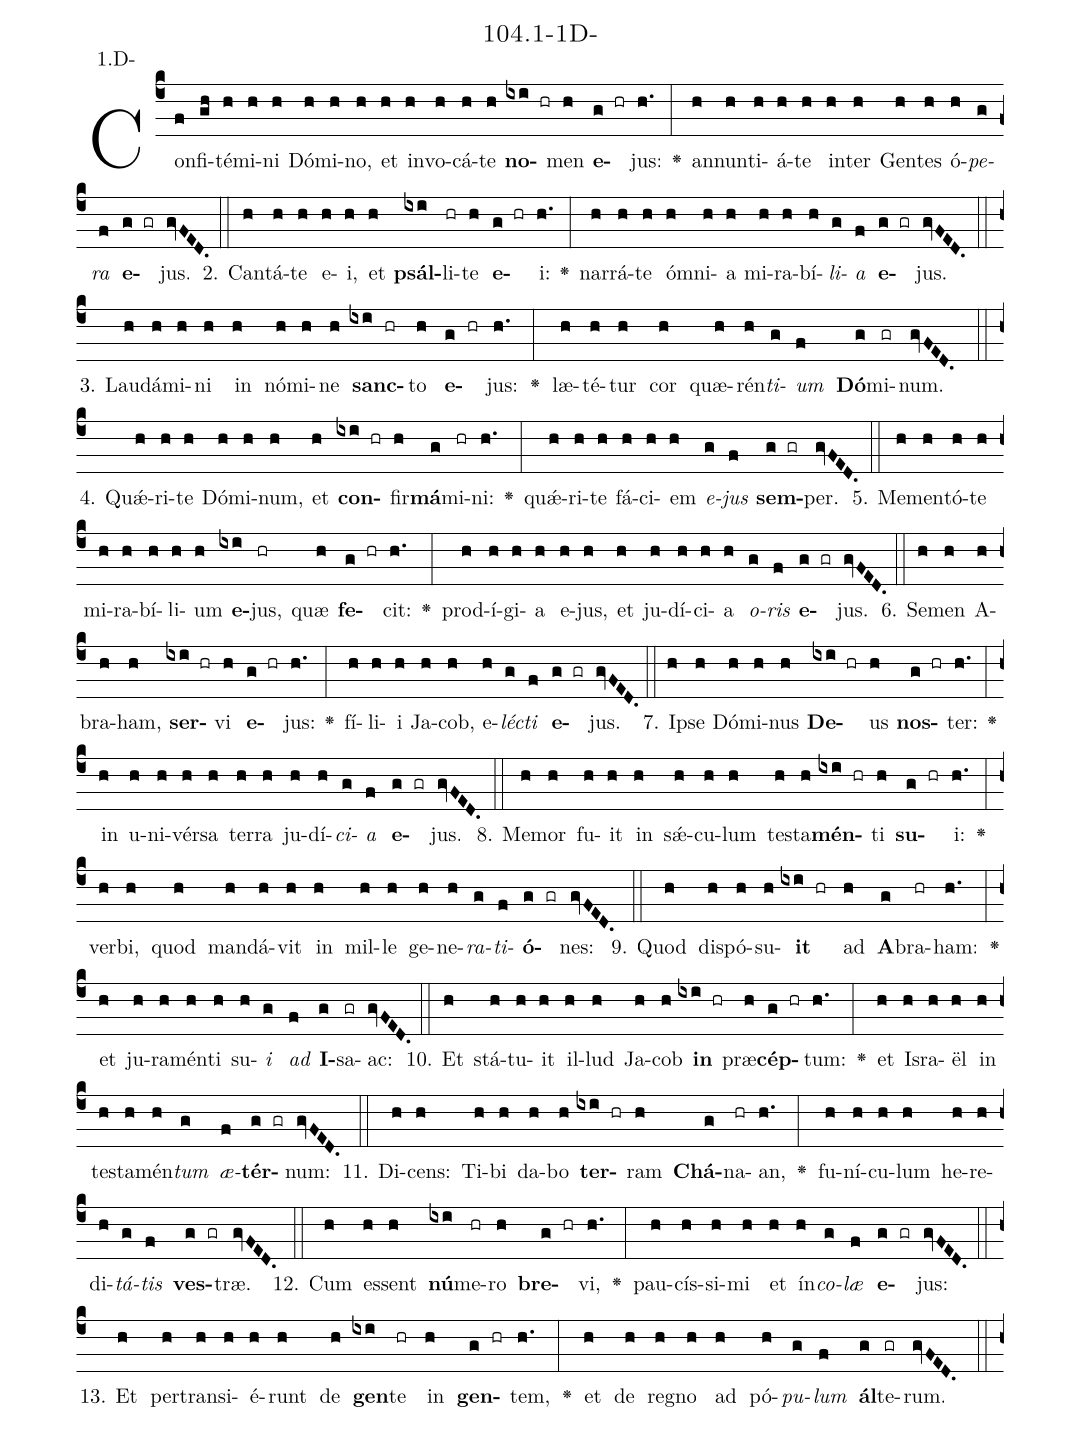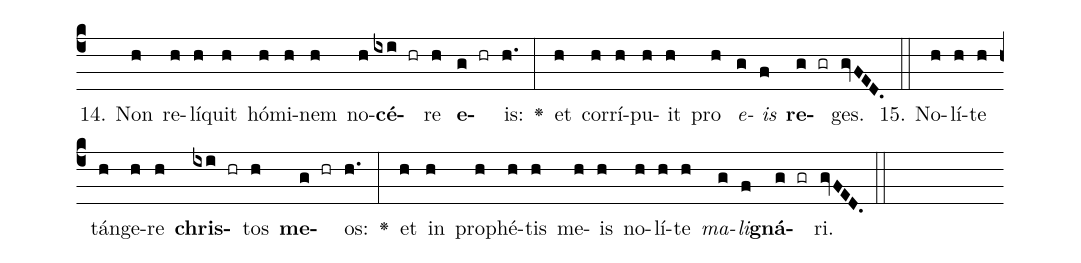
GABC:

name: 104.1-1D-;
annotation: 1.D-;
%%
(c4)Con(f)fi(gh)té(h)mi(h)ni(h) Dó(h)mi(h)no,(h) et(h) in(h)vo(h)cá(h)te(h) <b>no</b>(ixi hr)men(h) <b>e</b>(g hr)jus:(h.) <v>\greheightstar</v>(:) an(h)nun(h)ti(h)á(h)te(h) in(h)ter(h) Gen(h)tes(h) ó(h)<i>pe</i>(g)<i>ra</i>(f) <b>e</b>(g gr)jus.(gvFED.) (::)
2. Can(h)tá(h)te(h) e(h)i,(h) et(h) <b>psál</b>(ixi)li(hr)te(h) <b>e</b>(g hr)i:(h.) <v>\greheightstar</v>(:) nar(h)rá(h)te(h) óm(h)ni(h)a(h) mi(h)ra(h)bí(h)<i>li</i>(g)<i>a</i>(f) <b>e</b>(g gr)jus.(gvFED.) (::)
3. Lau(h)dá(h)mi(h)ni(h) in(h) nó(h)mi(h)ne(h) <b>sanc</b>(ixi hr)to(h) <b>e</b>(g hr)jus:(h.) <v>\greheightstar</v>(:) læ(h)té(h)tur(h) cor(h) quæ(h)rén(h)<i>ti</i>(g)<i>um</i>(f) <b>Dó</b>(g)mi(gr)num.(gvFED.) (::)
4. Quǽ(h)ri(h)te(h) Dó(h)mi(h)num,(h) et(h) <b>con</b>(ixi hr)fir(h)<b>má</b>(g)mi(hr)ni:(h.) <v>\greheightstar</v>(:) quǽ(h)ri(h)te(h) fá(h)ci(h)em(h) <i>e</i>(g)<i>jus</i>(f) <b>sem</b>(g gr)per.(gvFED.) (::)
5. Me(h)men(h)tó(h)te(h) mi(h)ra(h)bí(h)li(h)um(h) <b>e</b>(ixi)jus,(hr) quæ(h) <b>fe</b>(g hr)cit:(h.) <v>\greheightstar</v>(:) prod(h)í(h)gi(h)a(h) e(h)jus,(h) et(h) ju(h)dí(h)ci(h)a(h) <i>o</i>(g)<i>ris</i>(f) <b>e</b>(g gr)jus.(gvFED.) (::)
6. Se(h)men(h) A(h)bra(h)ham,(h) <b>ser</b>(ixi hr)vi(h) <b>e</b>(g hr)jus:(h.) <v>\greheightstar</v>(:) fí(h)li(h)i(h) Ja(h)cob,(h) e(h)<i>léc</i>(g)<i>ti</i>(f) <b>e</b>(g gr)jus.(gvFED.) (::)
7. Ip(h)se(h) Dó(h)mi(h)nus(h) <b>De</b>(ixi hr)us(h) <b>nos</b>(g hr)ter:(h.) <v>\greheightstar</v>(:) in(h) u(h)ni(h)vér(h)sa(h) ter(h)ra(h) ju(h)dí(h)<i>ci</i>(g)<i>a</i>(f) <b>e</b>(g gr)jus.(gvFED.) (::)
8. Me(h)mor(h) fu(h)it(h) in(h) sǽ(h)cu(h)lum(h) tes(h)ta(h)<b>mén</b>(ixi hr)ti(h) <b>su</b>(g hr)i:(h.) <v>\greheightstar</v>(:) ver(h)bi,(h) quod(h) man(h)dá(h)vit(h) in(h) mil(h)le(h) ge(h)ne(h)<i>ra</i>(g)<i>ti</i>(f)<b>ó</b>(g gr)nes:(gvFED.) (::)
9. Quod(h) dis(h)pó(h)su(h)<b>it</b>(ixi hr) ad(h) <b>A</b>(g)bra(hr)ham:(h.) <v>\greheightstar</v>(:) et(h) ju(h)ra(h)mén(h)ti(h) su(h)<i>i</i>(g) <i>ad</i>(f) <b>I</b>(g)sa(gr)ac:(gvFED.) (::)
10. Et(h) stá(h)tu(h)it(h) il(h)lud(h) Ja(h)cob(h) <b>in</b>(ixi hr) præ(h)<b>cép</b>(g hr)tum:(h.) <v>\greheightstar</v>(:) et(h) Is(h)ra(h)ël(h) in(h) tes(h)ta(h)mén(h)<i>tum</i>(g) <i>æ</i>(f)<b>tér</b>(g gr)num:(gvFED.) (::)
11. Di(h)cens:(h) Ti(h)bi(h) da(h)bo(h) <b>ter</b>(ixi hr)ram(h) <b>Chá</b>(g)na(hr)an,(h.) <v>\greheightstar</v>(:) fu(h)ní(h)cu(h)lum(h) he(h)re(h)di(h)<i>tá</i>(g)<i>tis</i>(f) <b>ves</b>(g gr)træ.(gvFED.) (::)
12. Cum(h) es(h)sent(h) <b>nú</b>(ixi)me(hr)ro(h) <b>bre</b>(g hr)vi,(h.) <v>\greheightstar</v>(:) pau(h)cís(h)si(h)mi(h) et(h) ín(h)<i>co</i>(g)<i>læ</i>(f) <b>e</b>(g gr)jus:(gvFED.) (::)
13. Et(h) per(h)trans(h)i(h)é(h)runt(h) de(h) <b>gen</b>(ixi)te(hr) in(h) <b>gen</b>(g hr)tem,(h.) <v>\greheightstar</v>(:) et(h) de(h) re(h)gno(h) ad(h) pó(h)<i>pu</i>(g)<i>lum</i>(f) <b>ál</b>(g)te(gr)rum.(gvFED.) (::)
14. Non(h) re(h)lí(h)quit(h) hó(h)mi(h)nem(h) no(h)<b>cé</b>(ixi hr)re(h) <b>e</b>(g hr)is:(h.) <v>\greheightstar</v>(:) et(h) cor(h)rí(h)pu(h)it(h) pro(h) <i>e</i>(g)<i>is</i>(f) <b>re</b>(g gr)ges.(gvFED.) (::)
15. No(h)lí(h)te(h) tán(h)ge(h)re(h) <b>chris</b>(ixi hr)tos(h) <b>me</b>(g hr)os:(h.) <v>\greheightstar</v>(:) et(h) in(h) pro(h)phé(h)tis(h) me(h)is(h) no(h)lí(h)te(h) <i>ma</i>(g)<i>li</i>(f)<b>gná</b>(g gr)ri.(gvFED.) (::)
